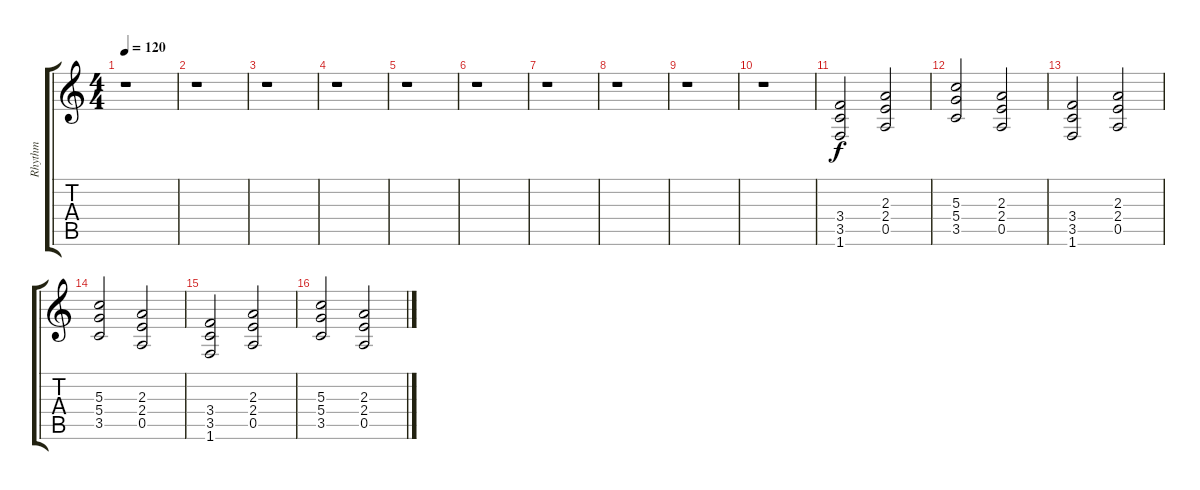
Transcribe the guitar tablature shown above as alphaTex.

\track ("Rhythm" "Rhythm") {instrument electricguitarclean}
\staff {score tabs}
\tuning (E4 B3 G3 D3 A2 E2) {hide}
\ts (4 4)
\tempo 120
\clef g2
\ks c
r.1{dy f} |
r.1 |
r.1 |
r.1 |
r.1 |
r.1 |
r.1 |
r.1 |
r.1 |
r.1 |
(3.4 3.5 1.6).2 (2.3 2.4 0.5).2 |
(5.3 5.4 3.5).2 (2.3 2.4 0.5).2 |
(3.4 3.5 1.6).2 (2.3 2.4 0.5).2 |
(5.3 5.4 3.5).2 (2.3 2.4 0.5).2 |
(3.4 3.5 1.6).2 (2.3 2.4 0.5).2 |
(5.3 5.4 3.5).2 (2.3 2.4 0.5).2
